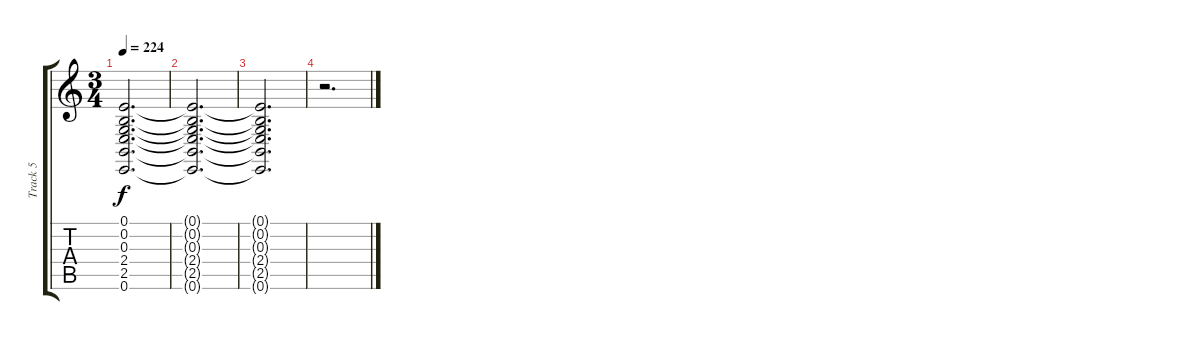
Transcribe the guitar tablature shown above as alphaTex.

\track ("Track 5" "Track 5") {instrument frenchhorn}
\staff {score tabs}
\tuning (E4 B3 G3 D3 A2 E2) {hide}
\ts (3 4)
\tempo 224
\clef g2
\ks c
(0.1 0.2 0.3 2.4 2.5 0.6).2{d dy f} |
(0.1{t} 0.2{t} 0.3{t} 2.4{t} 2.5{t} 0.6{t}).2{d} |
(0.1{t} 0.2{t} 0.3{t} 2.4{t} 2.5{t} 0.6{t}).2{d} |
r.2{d}
